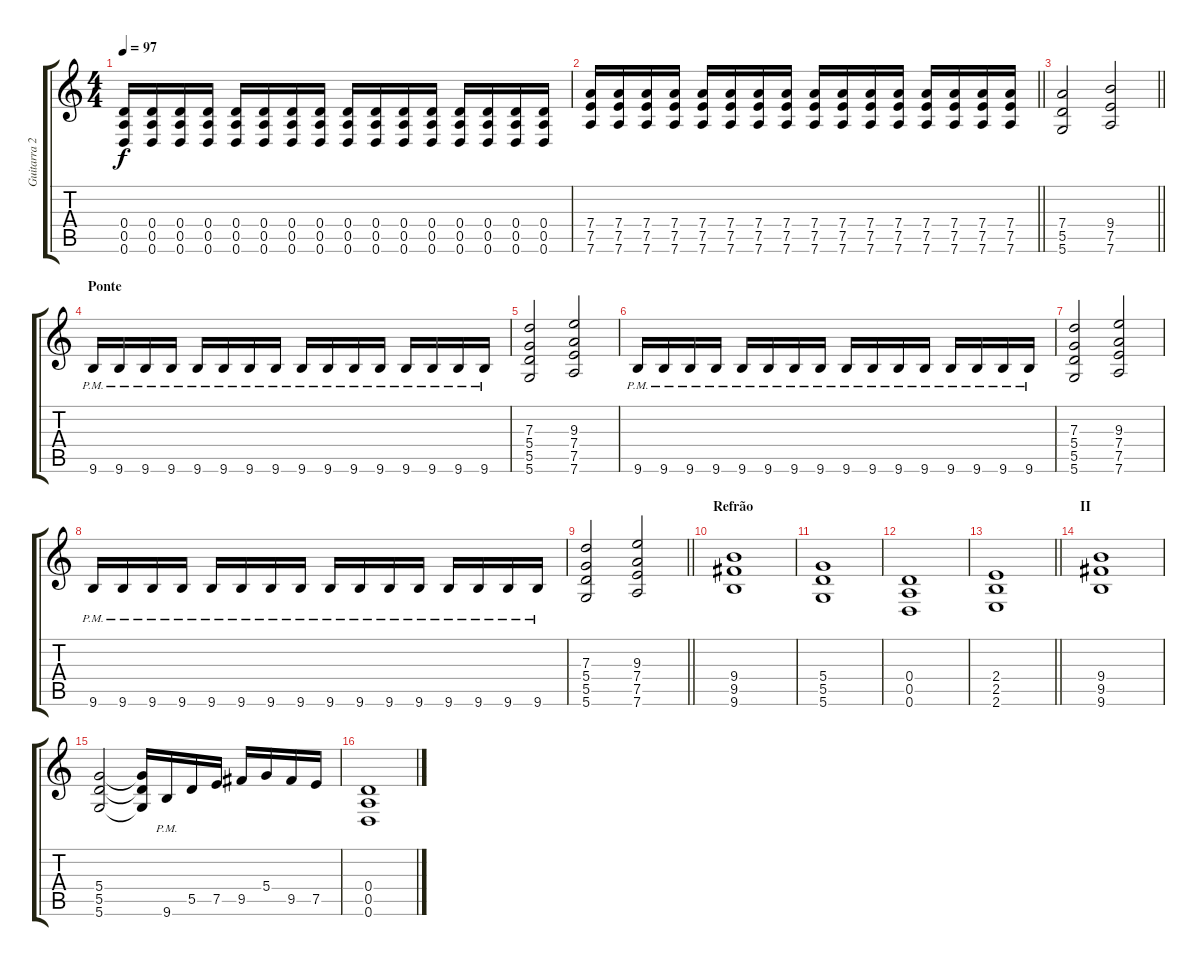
\track ("Guitarra 2" "Guitarra 2") {instrument distortionguitar}
\staff {score tabs}
\tuning (E4 B3 G3 D3 A2 D2) {hide}
\ts (4 4)
\tempo 97
\clef g2
\ks c
(0.4 0.5 0.6).16{dy f} (0.4 0.5 0.6).16 (0.4 0.5 0.6).16 (0.4 0.5 0.6).16 (0.4 0.5 0.6).16 (0.4 0.5 0.6).16 (0.4 0.5 0.6).16 (0.4 0.5 0.6).16 (0.4 0.5 0.6).16 (0.4 0.5 0.6).16 (0.4 0.5 0.6).16 (0.4 0.5 0.6).16 (0.4 0.5 0.6).16 (0.4 0.5 0.6).16 (0.4 0.5 0.6).16 (0.4 0.5 0.6).16 |
\barLineRight lightlight
(7.4 7.5 7.6).16 (7.4 7.5 7.6).16 (7.4 7.5 7.6).16 (7.4 7.5 7.6).16 (7.4 7.5 7.6).16 (7.4 7.5 7.6).16 (7.4 7.5 7.6).16 (7.4 7.5 7.6).16 (7.4 7.5 7.6).16 (7.4 7.5 7.6).16 (7.4 7.5 7.6).16 (7.4 7.5 7.6).16 (7.4 7.5 7.6).16 (7.4 7.5 7.6).16 (7.4 7.5 7.6).16 (7.4 7.5 7.6).16 |
\barLineRight lightlight
(7.4 5.5 5.6).2 (9.4 7.5 7.6).2 |
\section ("" "Ponte")
9.6{pm}.16 9.6{pm}.16 9.6{pm}.16 9.6{pm}.16 9.6{pm}.16 9.6{pm}.16 9.6{pm}.16 9.6{pm}.16 9.6{pm}.16 9.6{pm}.16 9.6{pm}.16 9.6{pm}.16 9.6{pm}.16 9.6{pm}.16 9.6{pm}.16 9.6{pm}.16 |
(7.3 5.4 5.5 5.6).2 (9.3 7.4 7.5 7.6).2 |
9.6{pm}.16 9.6{pm}.16 9.6{pm}.16 9.6{pm}.16 9.6{pm}.16 9.6{pm}.16 9.6{pm}.16 9.6{pm}.16 9.6{pm}.16 9.6{pm}.16 9.6{pm}.16 9.6{pm}.16 9.6{pm}.16 9.6{pm}.16 9.6{pm}.16 9.6{pm}.16 |
(7.3 5.4 5.5 5.6).2 (9.3 7.4 7.5 7.6).2 |
9.6{pm}.16 9.6{pm}.16 9.6{pm}.16 9.6{pm}.16 9.6{pm}.16 9.6{pm}.16 9.6{pm}.16 9.6{pm}.16 9.6{pm}.16 9.6{pm}.16 9.6{pm}.16 9.6{pm}.16 9.6{pm}.16 9.6{pm}.16 9.6{pm}.16 9.6{pm}.16 |
\barLineRight lightlight
(7.3 5.4 5.5 5.6).2 (9.3 7.4 7.5 7.6).2 |
\section ("" "Refrão")
(9.4 9.5 9.6).1 |
(5.4 5.5 5.6).1 |
(0.4 0.5 0.6).1 |
\barLineRight lightlight
(2.4 2.5 2.6).1 |
\section ("" "II")
(9.4 9.5 9.6).1 |
(5.4 5.5 5.6).2 (5.4{t} 5.5{t} 5.6{t}).16 9.6{pm}.16 5.5.16 7.5.16 9.5.16 5.4.16 9.5.16 7.5.16 |
(0.4 0.5 0.6).1
